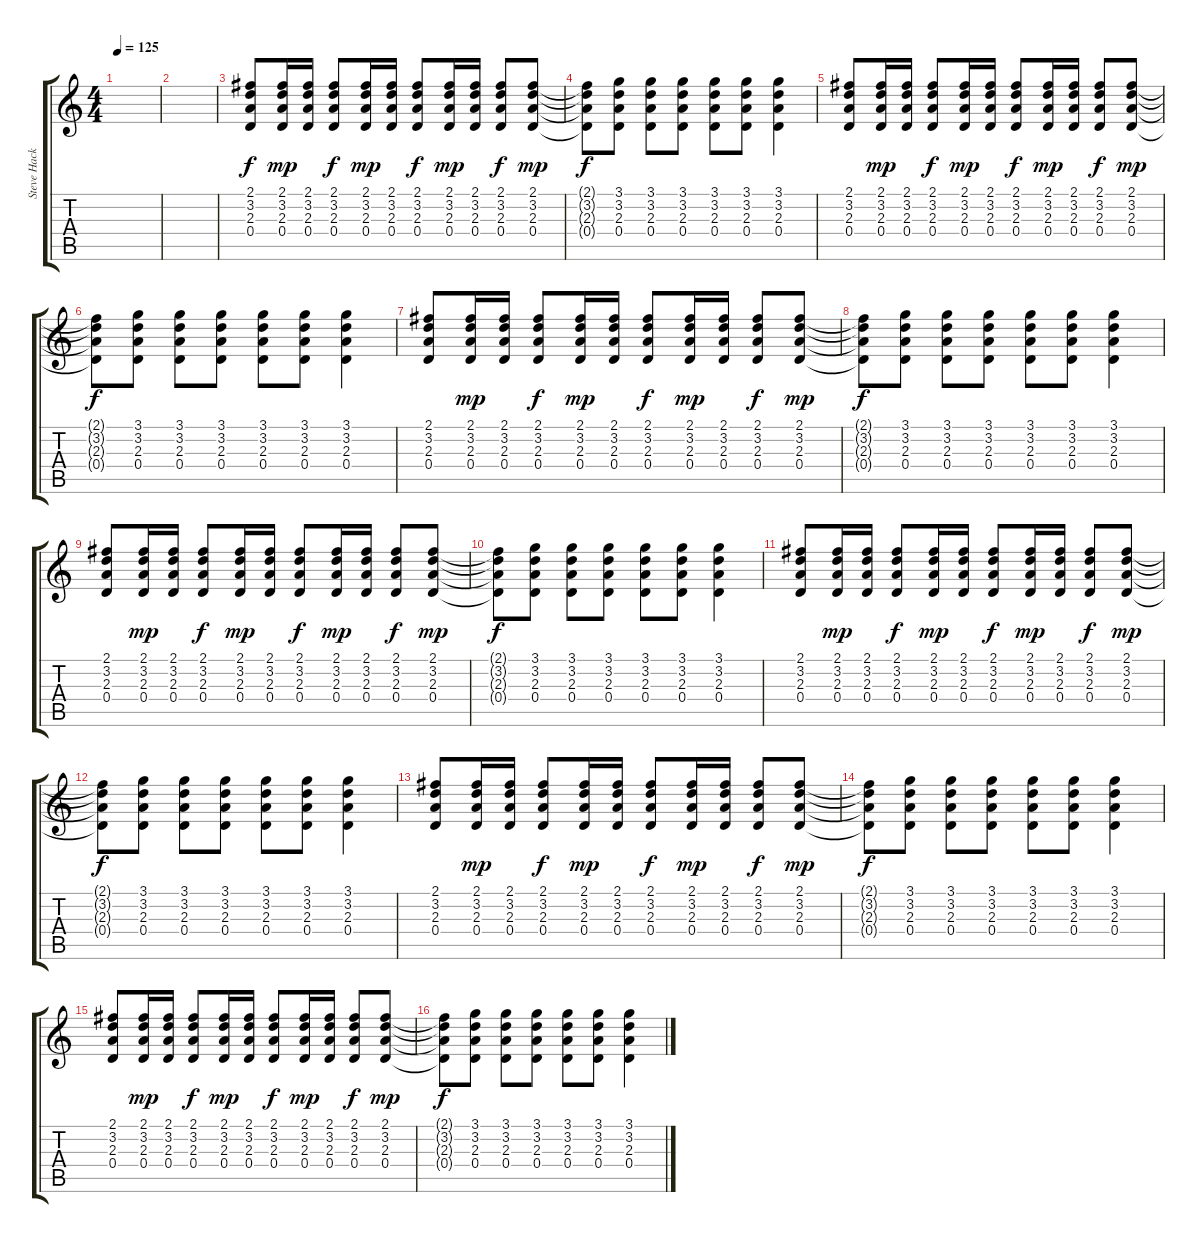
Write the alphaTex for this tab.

\track ("Steve Hackett (electric guitar 2)" "Steve Hack") {instrument overdrivenguitar}
\staff {score tabs}
\tuning (E4 B3 G3 D3 A2 E2) {hide}
\ts (4 4)
\tempo 125
\clef g2
\ks c
|
|
(2.1 3.2 2.3 0.4).8{balance 8} (2.1 3.2 2.3 0.4).16{dy mp} (2.1 3.2 2.3 0.4).16 (2.1 3.2 2.3 0.4).8{dy f} (2.1 3.2 2.3 0.4).16{dy mp} (2.1 3.2 2.3 0.4).16 (2.1 3.2 2.3 0.4).8{dy f} (2.1 3.2 2.3 0.4).16{dy mp} (2.1 3.2 2.3 0.4).16 (2.1 3.2 2.3 0.4).8{dy f} (2.1 3.2 2.3 0.4).8{dy mp} |
(2.1{t} 3.2{t} 2.3{t} 0.4{t}).8{dy f} (3.1 3.2 2.3 0.4).8 (3.1 3.2 2.3 0.4).8 (3.1 3.2 2.3 0.4).8 (3.1 3.2 2.3 0.4).8 (3.1 3.2 2.3 0.4).8 (3.1 3.2 2.3 0.4).4 |
(2.1 3.2 2.3 0.4).8 (2.1 3.2 2.3 0.4).16{dy mp} (2.1 3.2 2.3 0.4).16 (2.1 3.2 2.3 0.4).8{dy f} (2.1 3.2 2.3 0.4).16{dy mp} (2.1 3.2 2.3 0.4).16 (2.1 3.2 2.3 0.4).8{dy f} (2.1 3.2 2.3 0.4).16{dy mp} (2.1 3.2 2.3 0.4).16 (2.1 3.2 2.3 0.4).8{dy f} (2.1 3.2 2.3 0.4).8{dy mp} |
(2.1{t} 3.2{t} 2.3{t} 0.4{t}).8{dy f} (3.1 3.2 2.3 0.4).8 (3.1 3.2 2.3 0.4).8 (3.1 3.2 2.3 0.4).8 (3.1 3.2 2.3 0.4).8 (3.1 3.2 2.3 0.4).8 (3.1 3.2 2.3 0.4).4 |
(2.1 3.2 2.3 0.4).8 (2.1 3.2 2.3 0.4).16{dy mp} (2.1 3.2 2.3 0.4).16 (2.1 3.2 2.3 0.4).8{dy f} (2.1 3.2 2.3 0.4).16{dy mp} (2.1 3.2 2.3 0.4).16 (2.1 3.2 2.3 0.4).8{dy f} (2.1 3.2 2.3 0.4).16{dy mp} (2.1 3.2 2.3 0.4).16 (2.1 3.2 2.3 0.4).8{dy f} (2.1 3.2 2.3 0.4).8{dy mp} |
(2.1{t} 3.2{t} 2.3{t} 0.4{t}).8{dy f} (3.1 3.2 2.3 0.4).8 (3.1 3.2 2.3 0.4).8 (3.1 3.2 2.3 0.4).8 (3.1 3.2 2.3 0.4).8 (3.1 3.2 2.3 0.4).8 (3.1 3.2 2.3 0.4).4 |
(2.1 3.2 2.3 0.4).8 (2.1 3.2 2.3 0.4).16{dy mp} (2.1 3.2 2.3 0.4).16 (2.1 3.2 2.3 0.4).8{dy f} (2.1 3.2 2.3 0.4).16{dy mp} (2.1 3.2 2.3 0.4).16 (2.1 3.2 2.3 0.4).8{dy f} (2.1 3.2 2.3 0.4).16{dy mp} (2.1 3.2 2.3 0.4).16 (2.1 3.2 2.3 0.4).8{dy f} (2.1 3.2 2.3 0.4).8{dy mp} |
(2.1{t} 3.2{t} 2.3{t} 0.4{t}).8{dy f} (3.1 3.2 2.3 0.4).8 (3.1 3.2 2.3 0.4).8 (3.1 3.2 2.3 0.4).8 (3.1 3.2 2.3 0.4).8 (3.1 3.2 2.3 0.4).8 (3.1 3.2 2.3 0.4).4 |
(2.1 3.2 2.3 0.4).8 (2.1 3.2 2.3 0.4).16{dy mp} (2.1 3.2 2.3 0.4).16 (2.1 3.2 2.3 0.4).8{dy f} (2.1 3.2 2.3 0.4).16{dy mp} (2.1 3.2 2.3 0.4).16 (2.1 3.2 2.3 0.4).8{dy f} (2.1 3.2 2.3 0.4).16{dy mp} (2.1 3.2 2.3 0.4).16 (2.1 3.2 2.3 0.4).8{dy f} (2.1 3.2 2.3 0.4).8{dy mp} |
(2.1{t} 3.2{t} 2.3{t} 0.4{t}).8{dy f} (3.1 3.2 2.3 0.4).8 (3.1 3.2 2.3 0.4).8 (3.1 3.2 2.3 0.4).8 (3.1 3.2 2.3 0.4).8 (3.1 3.2 2.3 0.4).8 (3.1 3.2 2.3 0.4).4 |
(2.1 3.2 2.3 0.4).8 (2.1 3.2 2.3 0.4).16{dy mp} (2.1 3.2 2.3 0.4).16 (2.1 3.2 2.3 0.4).8{dy f} (2.1 3.2 2.3 0.4).16{dy mp} (2.1 3.2 2.3 0.4).16 (2.1 3.2 2.3 0.4).8{dy f} (2.1 3.2 2.3 0.4).16{dy mp} (2.1 3.2 2.3 0.4).16 (2.1 3.2 2.3 0.4).8{dy f} (2.1 3.2 2.3 0.4).8{dy mp} |
(2.1{t} 3.2{t} 2.3{t} 0.4{t}).8{dy f} (3.1 3.2 2.3 0.4).8 (3.1 3.2 2.3 0.4).8 (3.1 3.2 2.3 0.4).8 (3.1 3.2 2.3 0.4).8 (3.1 3.2 2.3 0.4).8 (3.1 3.2 2.3 0.4).4 |
(2.1 3.2 2.3 0.4).8 (2.1 3.2 2.3 0.4).16{dy mp} (2.1 3.2 2.3 0.4).16 (2.1 3.2 2.3 0.4).8{dy f} (2.1 3.2 2.3 0.4).16{dy mp} (2.1 3.2 2.3 0.4).16 (2.1 3.2 2.3 0.4).8{dy f} (2.1 3.2 2.3 0.4).16{dy mp} (2.1 3.2 2.3 0.4).16 (2.1 3.2 2.3 0.4).8{dy f} (2.1 3.2 2.3 0.4).8{dy mp} |
(2.1{t} 3.2{t} 2.3{t} 0.4{t}).8{dy f} (3.1 3.2 2.3 0.4).8 (3.1 3.2 2.3 0.4).8 (3.1 3.2 2.3 0.4).8 (3.1 3.2 2.3 0.4).8 (3.1 3.2 2.3 0.4).8 (3.1 3.2 2.3 0.4).4
